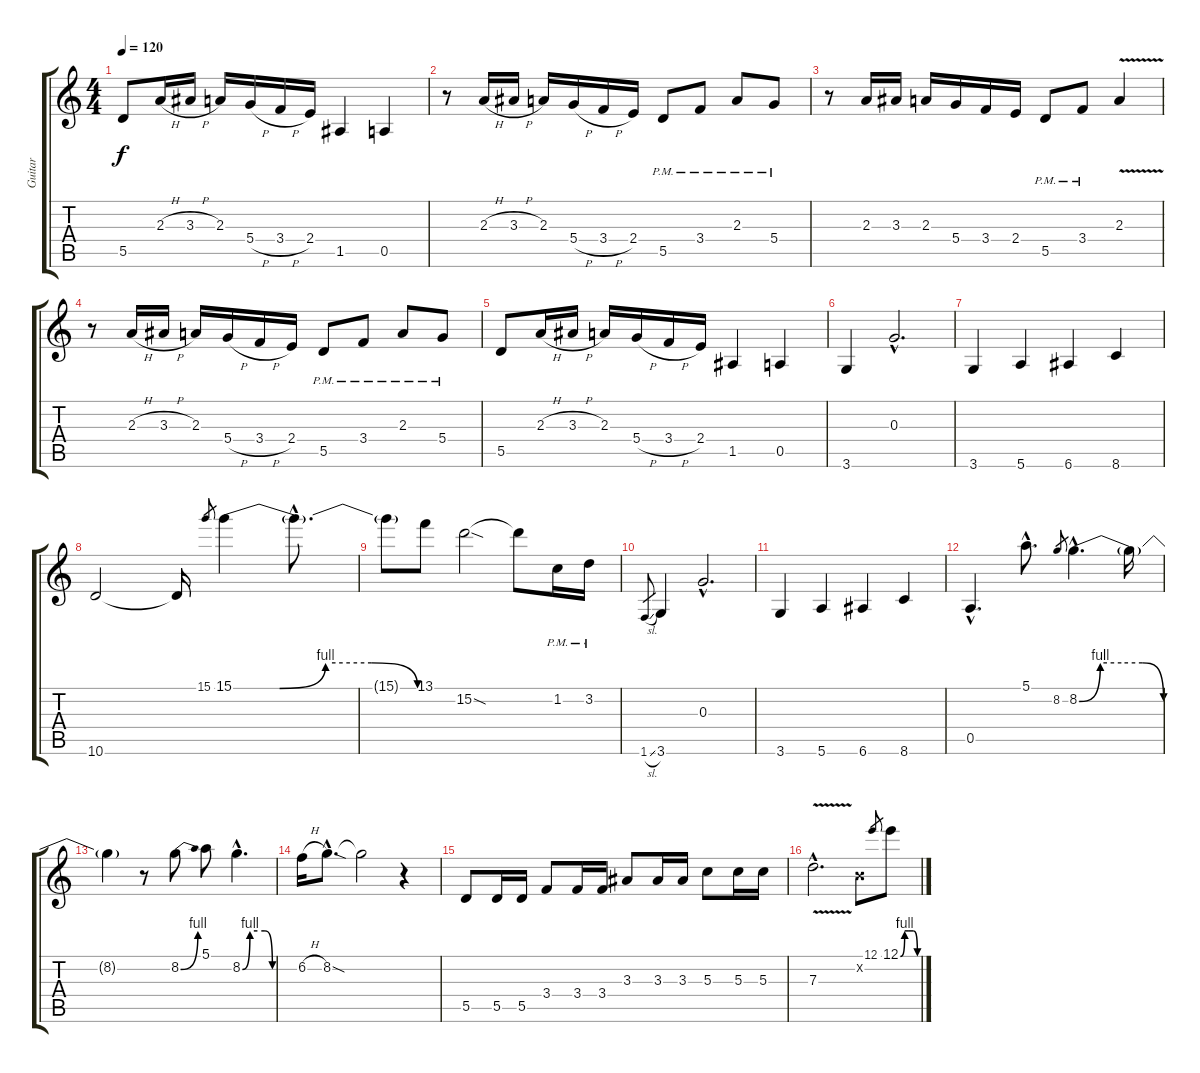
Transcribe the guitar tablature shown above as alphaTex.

\track ("Guitar" "Guitar") {instrument distortionguitar}
\staff {score tabs}
\tuning (E4 B3 G3 D3 A2 E2) {hide}
\ts (4 4)
\tempo 120
\clef g2
\ks c
5.5.8{dy f} 2.3{h}.16 3.3{h}.16 2.3.16 5.4{h}.16 3.4{h}.16 2.4.16 1.5.4 0.5.4 |
r.8 2.3{h}.16 3.3{h}.16 2.3.16 5.4{h}.16 3.4{h}.16 2.4.16 5.5{pm}.8 3.4{pm}.8 2.3{pm}.8 5.4{pm}.8 |
r.8 2.3.16 3.3.16 2.3.16 5.4.16 3.4.16 2.4.16 5.5{pm}.8 3.4{pm}.8 2.3{v}.4 |
r.8 2.3{h}.16 3.3{h}.16 2.3.16 5.4{h}.16 3.4{h}.16 2.4.16 5.5{pm}.8 3.4{pm}.8 2.3{pm}.8 5.4{pm}.8 |
5.5.8 2.3{h}.16 3.3{h}.16 2.3.16 5.4{h}.16 3.4{h}.16 2.4.16 1.5.4 0.5.4 |
3.6.4 0.3{hac}.2{d} |
3.6.4 5.6.4 6.6.4 8.6.4 |
10.6.2 10.6{t}.16 15.1.8{gr} 15.1{be (custom 0 0 15 0 30 4 45 4 60 0)}.4 15.1{hac t}.8{d} |
15.1{t}.8 13.1.8 15.2{sod}.2 15.2{t}.8 1.2{pm}.16 3.2{pm}.16 |
1.6{sl}.8{gr} 3.6.4 0.3{hac}.2{d} |
3.6.4 5.6.4 6.6.4 8.6.4 |
0.5{hac}.4{d} 5.1{hac}.8{d} 8.2.8{gr} 8.2{be (custom 0 0 15 4 30 4 45 4 60 0) hac}.4{d} 8.2{t}.16 |
8.2{t}.4 r.8 8.2{be (bend 0 0 60 4)}.8 5.1.8 8.2{be (custom 0 0 15 4 30 4 45 4 60 0) hac}.4{d} |
6.2{h}.16 8.2{sod hac}.8{d} 8.2{t}.2 r.4 |
5.5.8 5.5.16 5.5.16 3.4.8 3.4.16 3.4.16 3.3.8 3.3.16 3.3.16 5.3.8 5.3.16 5.3.16 |
7.3{v hac}.2{d} 0.2{x}.8 12.1.8{gr} 12.1{be (custom 0 0 15 4 30 4 45 4 60 0)}.8
